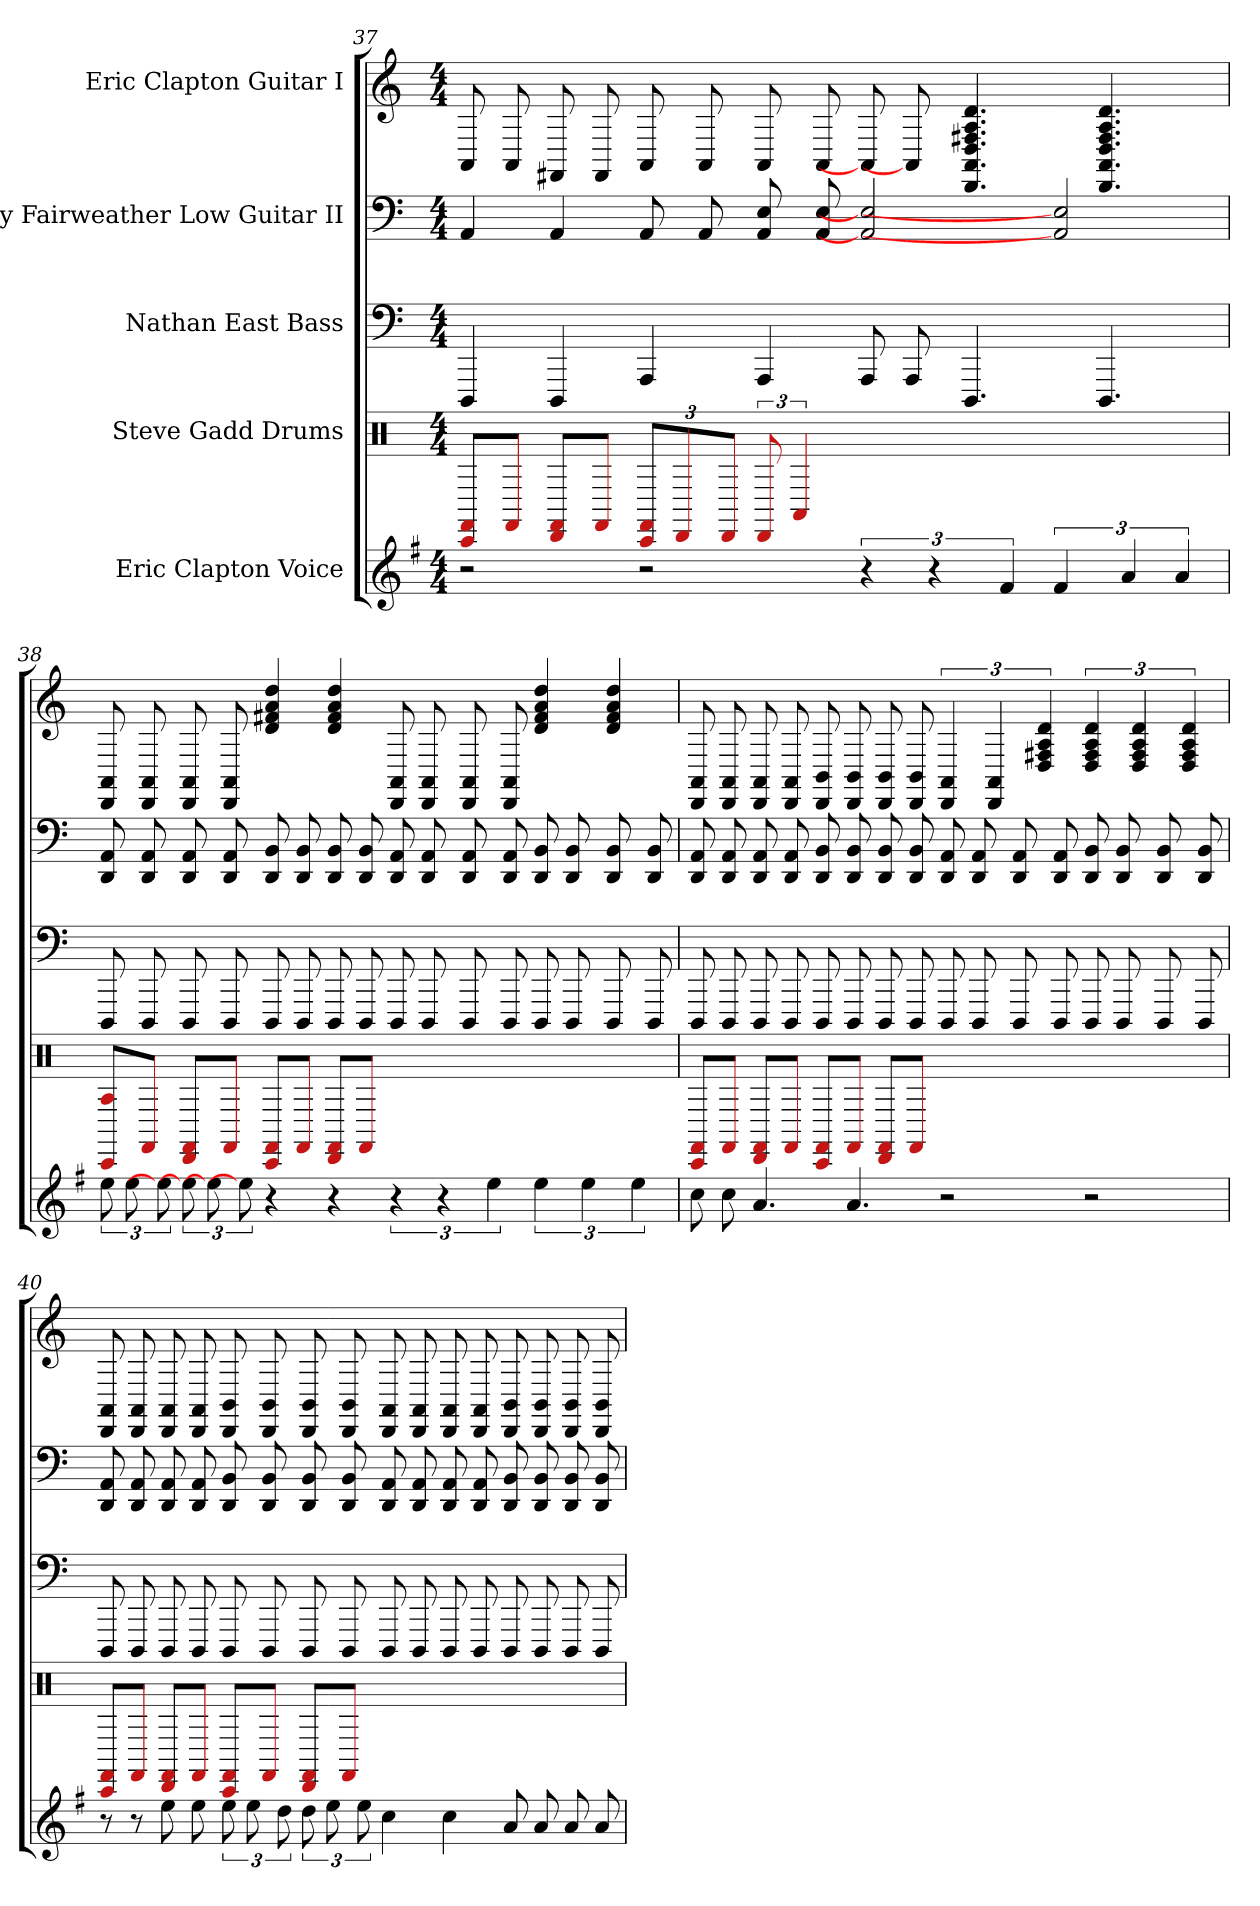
**kern	**kern	**kern	**kern	**kern
*part5	*part4	*part3	*part2	*part1
*staff5	*staff4	*staff3	*staff2	*staff1
*I"Eric Clapton Voice	*I"Steve Gadd Drums	*I"Nathan East Bass	*I"Andy Fairweather Low Guitar II	*I"Eric Clapton Guitar I
*	*clefX	*	*	*
*ITrd4c7	*	*	*	*
*k[]	*k[]	*k[]	*k[]	*k[]
*M4/4	*M4/4	*M4/4	*M4/4	*M4/4
=37	=37	=37	=37	=37
2r	8FF#/ 8CC/L	4DDD	4AA	8AA
.	8FF#/J	.	.	8AA
.	8FF#/ 8DD/L	4DDD	4AA	8FF#
.	8FF#/J	.	.	8FF#
2r	12FF#/ 12CC/L	4AAA	8AA	8AA
.	12DD/	.	.	.
.	.	.	8AA	8AA
.	12DD/J	.	.	.
.	12DD	4AAA	8E 8AA	8AA
.	6AA	.	.	.
.	.	.	8E 8AA	8AA
6r	1ryy	8AAA	2E] 2AA]	8AA]
.	.	8AAA	.	8AA]
6r	.	.	.	.
.	.	4.DDD	.	4.d 4.A 4.F# 4.D 4.AA 4.DD
6B	.	.	.	.
6B	.	.	2E] 2AA]	.
.	.	4.DDD	.	4.d 4.A 4.F# 4.D 4.AA 4.DD
6d	.	.	.	.
6d	.	.	.	.
=38	=38	=38	=38	=38
12a	8A/ 8CC/L	8DDD	8AA 8DD	8AA 8DD
12a	.	.	.	.
.	8FF#/J	8DDD	8AA 8DD	8AA 8DD
12a]	.	.	.	.
12a]	8FF#/ 8DD/L	8DDD	8AA 8DD	8AA 8DD
12a]	.	.	.	.
.	8FF#/J	8DDD	8AA 8DD	8AA 8DD
12a]	.	.	.	.
4r	8FF#/ 8CC/L	8DDD	8BB 8DD	4dd 4a 4f# 4d
.	8FF#/J	8DDD	8BB 8DD	.
4r	8FF#/ 8DD/L	8DDD	8BB 8DD	4dd 4a 4f# 4d
.	8FF#/J	8DDD	8BB 8DD	.
6r	1ryy	8DDD	8AA 8DD	8AA 8DD
.	.	8DDD	8AA 8DD	8AA 8DD
6r	.	.	.	.
.	.	8DDD	8AA 8DD	8AA 8DD
6a	.	.	.	.
.	.	8DDD	8AA 8DD	8AA 8DD
6a	.	8DDD	8BB 8DD	4dd 4a 4f# 4d
.	.	8DDD	8BB 8DD	.
6a	.	.	.	.
.	.	8DDD	8BB 8DD	4dd 4a 4f# 4d
6a	.	.	.	.
.	.	8DDD	8BB 8DD	.
=39	=39	=39	=39	=39
8f	8FF#/ 8CC/L	8DDD	8AA 8DD	8AA 8DD
8f	8FF#/J	8DDD	8AA 8DD	8AA 8DD
4.d	8FF#/ 8DD/L	8DDD	8AA 8DD	8AA 8DD
.	8FF#/J	8DDD	8AA 8DD	8AA 8DD
.	8FF#/ 8CC/L	8DDD	8BB 8DD	8BB 8DD
4.d	8FF#/J	8DDD	8BB 8DD	8BB 8DD
.	8FF#/ 8DD/L	8DDD	8BB 8DD	8BB 8DD
.	8FF#/J	8DDD	8BB 8DD	8BB 8DD
2r	1ryy	8DDD	8AA 8DD	6AA 6DD
.	.	8DDD	8AA 8DD	.
.	.	.	.	6AA 6DD
.	.	8DDD	8AA 8DD	.
.	.	.	.	6d 6A 6F# 6D
.	.	8DDD	8AA 8DD	.
2r	.	8DDD	8BB 8DD	6d 6A 6F# 6D
.	.	8DDD	8BB 8DD	.
.	.	.	.	6d 6A 6F# 6D
.	.	8DDD	8BB 8DD	.
.	.	.	.	6d 6A 6F# 6D
.	.	8DDD	8BB 8DD	.
=40	=40	=40	=40	=40
8r	8FF#/ 8CC/L	8DDD	8AA 8DD	8AA 8DD
8r	8FF#/J	8DDD	8AA 8DD	8AA 8DD
8a	8FF#/ 8DD/L	8DDD	8AA 8DD	8AA 8DD
8a	8FF#/J	8DDD	8AA 8DD	8AA 8DD
12a	8FF#/ 8CC/L	8DDD	8BB 8DD	8BB 8DD
12a	.	.	.	.
.	8FF#/J	8DDD	8BB 8DD	8BB 8DD
12g	.	.	.	.
12g	8FF#/ 8DD/L	8DDD	8BB 8DD	8BB 8DD
12a	.	.	.	.
.	8FF#/J	8DDD	8BB 8DD	8BB 8DD
12a	.	.	.	.
4f	1ryy	8DDD	8AA 8DD	8AA 8DD
.	.	8DDD	8AA 8DD	8AA 8DD
4f	.	8DDD	8AA 8DD	8AA 8DD
.	.	8DDD	8AA 8DD	8AA 8DD
8d	.	8DDD	8BB 8DD	8BB 8DD
8d	.	8DDD	8BB 8DD	8BB 8DD
8d	.	8DDD	8BB 8DD	8BB 8DD
8d	.	8DDD	8BB 8DD	8BB 8DD
=	=	=	=	=
*-	*-	*-	*-	*-
